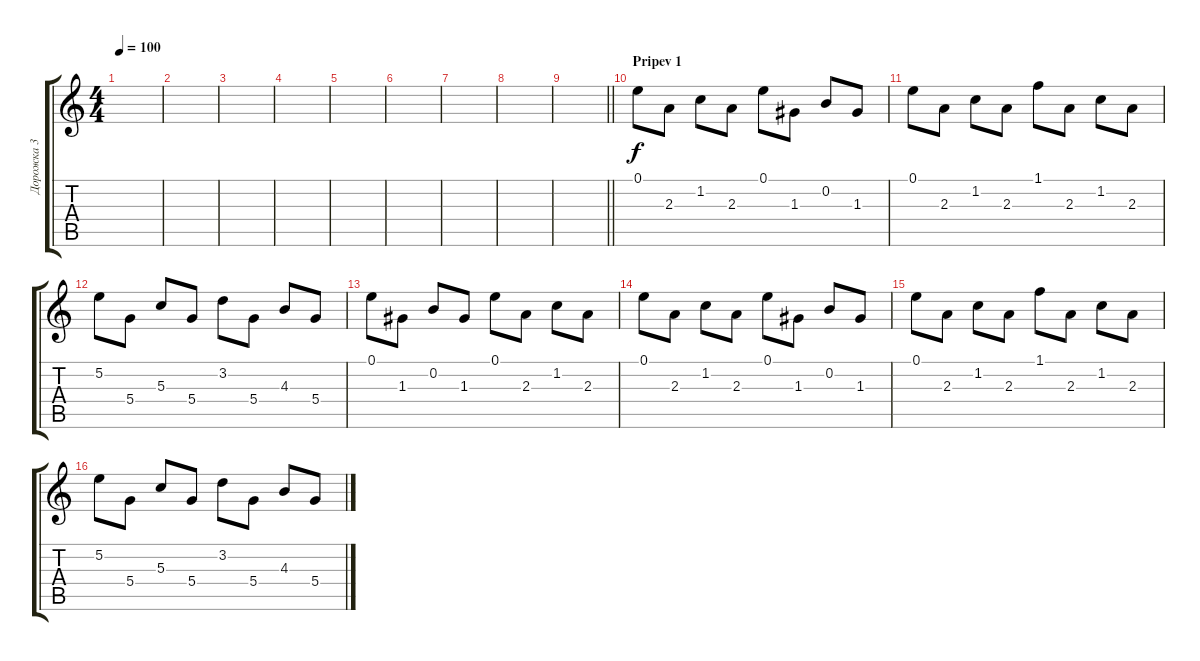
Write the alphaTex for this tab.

\track ("Дорожка 3" "Дорожка 3") {instrument acousticguitarsteel}
\staff {score tabs}
\tuning (E4 B3 G3 D3 A2 E2) {hide}
\ts (4 4)
\tempo 100
\clef g2
\ks c
|
|
|
|
|
|
|
|
\barLineRight lightlight
|
\section ("" "Pripev 1")
0.1.8 2.3.8 1.2.8 2.3.8 0.1.8 1.3.8 0.2.8 1.3.8 |
0.1.8 2.3.8 1.2.8 2.3.8 1.1.8 2.3.8 1.2.8 2.3.8 |
5.2.8 5.4.8 5.3.8 5.4.8 3.2.8 5.4.8 4.3.8 5.4.8 |
0.1.8 1.3.8 0.2.8 1.3.8 0.1.8 2.3.8 1.2.8 2.3.8 |
0.1.8 2.3.8 1.2.8 2.3.8 0.1.8 1.3.8 0.2.8 1.3.8 |
0.1.8 2.3.8 1.2.8 2.3.8 1.1.8 2.3.8 1.2.8 2.3.8 |
5.2.8 5.4.8 5.3.8 5.4.8 3.2.8 5.4.8 4.3.8 5.4.8
